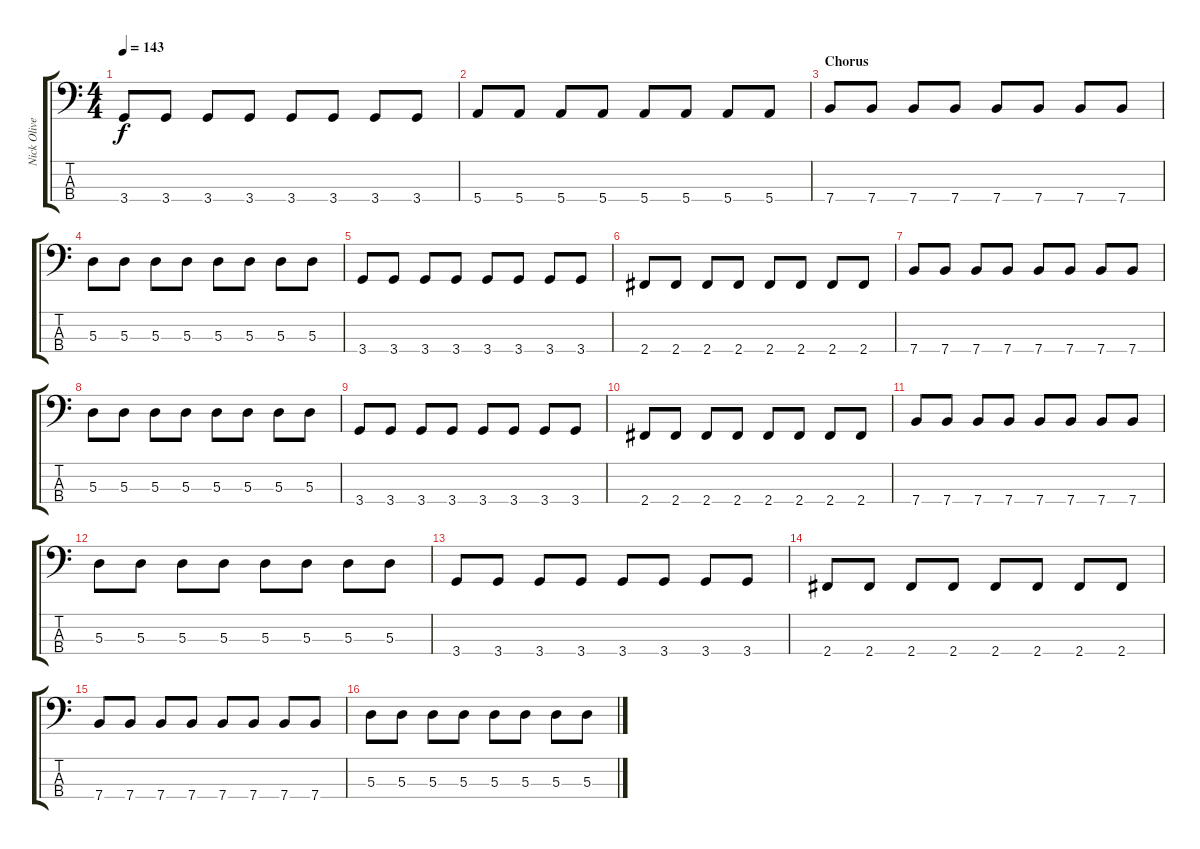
\track ("Nick Olivery" "Nick Olive") {instrument electricbasspick}
\staff {score tabs}
\tuning (G2 D2 A1 E1) {hide}
\ts (4 4)
\tempo 143
\clef f4
\ks c
3.4.8{dy f} 3.4.8 3.4.8 3.4.8 3.4.8 3.4.8 3.4.8 3.4.8 |
5.4.8 5.4.8 5.4.8 5.4.8 5.4.8 5.4.8 5.4.8 5.4.8 |
\section ("" "Chorus")
7.4.8 7.4.8 7.4.8 7.4.8 7.4.8 7.4.8 7.4.8 7.4.8 |
5.3.8 5.3.8 5.3.8 5.3.8 5.3.8 5.3.8 5.3.8 5.3.8 |
3.4.8 3.4.8 3.4.8 3.4.8 3.4.8 3.4.8 3.4.8 3.4.8 |
2.4.8 2.4.8 2.4.8 2.4.8 2.4.8 2.4.8 2.4.8 2.4.8 |
7.4.8 7.4.8 7.4.8 7.4.8 7.4.8 7.4.8 7.4.8 7.4.8 |
5.3.8 5.3.8 5.3.8 5.3.8 5.3.8 5.3.8 5.3.8 5.3.8 |
3.4.8 3.4.8 3.4.8 3.4.8 3.4.8 3.4.8 3.4.8 3.4.8 |
2.4.8 2.4.8 2.4.8 2.4.8 2.4.8 2.4.8 2.4.8 2.4.8 |
7.4.8 7.4.8 7.4.8 7.4.8 7.4.8 7.4.8 7.4.8 7.4.8 |
5.3.8 5.3.8 5.3.8 5.3.8 5.3.8 5.3.8 5.3.8 5.3.8 |
3.4.8 3.4.8 3.4.8 3.4.8 3.4.8 3.4.8 3.4.8 3.4.8 |
2.4.8 2.4.8 2.4.8 2.4.8 2.4.8 2.4.8 2.4.8 2.4.8 |
7.4.8 7.4.8 7.4.8 7.4.8 7.4.8 7.4.8 7.4.8 7.4.8 |
5.3.8 5.3.8 5.3.8 5.3.8 5.3.8 5.3.8 5.3.8 5.3.8
